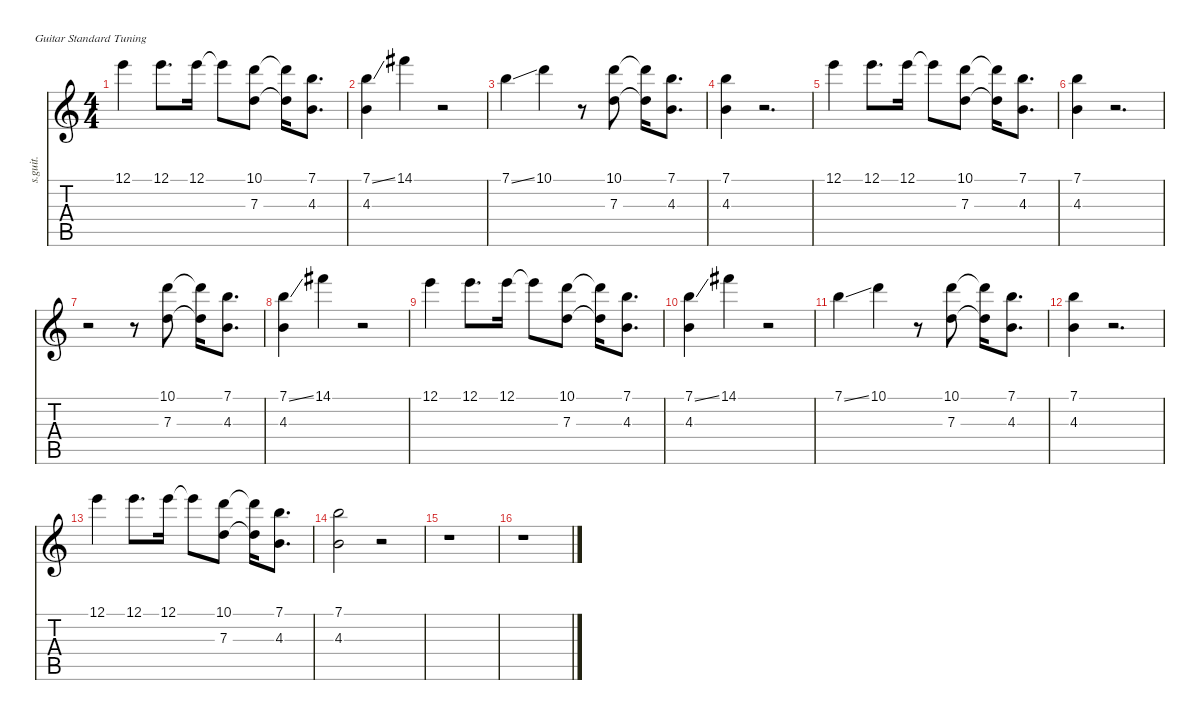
\defaultSystemsLayout 4
\hideDynamics
\bracketExtendMode nobrackets
\track ("Brian Johnson - Vocals" "s.guit.") {instrument tenorsax}
\staff {score tabs}
\tuning (E4 B3 G3 D3 A2 E2)
\displaytranspose 12
\ts (4 4)
\tempo (134 hide)
\clef g2
\ks c
12.1.4{lyrics (0 "") lyrics (1 "") lyrics (2 "") lyrics (3 "") lyrics (4 "") dy f} 12.1.8{d lyrics (0 "") lyrics (1 "") lyrics (2 "") lyrics (3 "") lyrics (4 "")} 12.1.16{lyrics (0 "") lyrics (1 "") lyrics (2 "") lyrics (3 "") lyrics (4 "")} 12.1{t}.8{lyrics (0 "") lyrics (1 "") lyrics (2 "") lyrics (3 "") lyrics (4 "")} (10.1 7.3).8{lyrics (0 "") lyrics (1 "") lyrics (2 "") lyrics (3 "") lyrics (4 "")} (10.1{t} 7.3{t}).16{lyrics (0 "") lyrics (1 "") lyrics (2 "") lyrics (3 "") lyrics (4 "")} (7.1 4.3).8{d lyrics (0 "") lyrics (1 "") lyrics (2 "") lyrics (3 "") lyrics (4 "")} |
(7.1{ss} 4.3).4{lyrics (0 "") lyrics (1 "") lyrics (2 "") lyrics (3 "") lyrics (4 "")} 14.1{acc #}.4{lyrics (0 "") lyrics (1 "") lyrics (2 "") lyrics (3 "") lyrics (4 "")} r.2 |
7.1{ss}.4{lyrics (0 "") lyrics (1 "") lyrics (2 "") lyrics (3 "") lyrics (4 "")} 10.1.4{lyrics (0 "") lyrics (1 "") lyrics (2 "") lyrics (3 "") lyrics (4 "")} r.8 (10.1 7.3).8{lyrics (0 "") lyrics (1 "") lyrics (2 "") lyrics (3 "") lyrics (4 "")} (10.1{t} 7.3{t}).16{lyrics (0 "") lyrics (1 "") lyrics (2 "") lyrics (3 "") lyrics (4 "")} (7.1 4.3).8{d lyrics (0 "") lyrics (1 "") lyrics (2 "") lyrics (3 "") lyrics (4 "")} |
(7.1 4.3).4{lyrics (0 "") lyrics (1 "") lyrics (2 "") lyrics (3 "") lyrics (4 "")} r.2{d} |
12.1.4{lyrics (0 "") lyrics (1 "") lyrics (2 "") lyrics (3 "") lyrics (4 "")} 12.1.8{d lyrics (0 "") lyrics (1 "") lyrics (2 "") lyrics (3 "") lyrics (4 "")} 12.1.16{lyrics (0 "") lyrics (1 "") lyrics (2 "") lyrics (3 "") lyrics (4 "")} 12.1{t}.8{lyrics (0 "") lyrics (1 "") lyrics (2 "") lyrics (3 "") lyrics (4 "")} (10.1 7.3).8{lyrics (0 "") lyrics (1 "") lyrics (2 "") lyrics (3 "") lyrics (4 "")} (10.1{t} 7.3{t}).16{lyrics (0 "") lyrics (1 "") lyrics (2 "") lyrics (3 "") lyrics (4 "")} (7.1 4.3).8{d lyrics (0 "") lyrics (1 "") lyrics (2 "") lyrics (3 "") lyrics (4 "")} |
(7.1 4.3).4{lyrics (0 "") lyrics (1 "") lyrics (2 "") lyrics (3 "") lyrics (4 "")} r.2{d} |
r.2 r.8 (10.1 7.3).8{lyrics (0 "") lyrics (1 "") lyrics (2 "") lyrics (3 "") lyrics (4 "")} (10.1{t} 7.3{t}).16{lyrics (0 "") lyrics (1 "") lyrics (2 "") lyrics (3 "") lyrics (4 "")} (7.1 4.3).8{d lyrics (0 "") lyrics (1 "") lyrics (2 "") lyrics (3 "") lyrics (4 "")} |
(7.1{ss} 4.3).4{lyrics (0 "") lyrics (1 "") lyrics (2 "") lyrics (3 "") lyrics (4 "")} 14.1{acc #}.4{lyrics (0 "") lyrics (1 "") lyrics (2 "") lyrics (3 "") lyrics (4 "")} r.2 |
12.1.4{lyrics (0 "") lyrics (1 "") lyrics (2 "") lyrics (3 "") lyrics (4 "")} 12.1.8{d lyrics (0 "") lyrics (1 "") lyrics (2 "") lyrics (3 "") lyrics (4 "")} 12.1.16{lyrics (0 "") lyrics (1 "") lyrics (2 "") lyrics (3 "") lyrics (4 "")} 12.1{t}.8{lyrics (0 "") lyrics (1 "") lyrics (2 "") lyrics (3 "") lyrics (4 "")} (10.1 7.3).8{lyrics (0 "") lyrics (1 "") lyrics (2 "") lyrics (3 "") lyrics (4 "")} (10.1{t} 7.3{t}).16{lyrics (0 "") lyrics (1 "") lyrics (2 "") lyrics (3 "") lyrics (4 "")} (7.1 4.3).8{d lyrics (0 "") lyrics (1 "") lyrics (2 "") lyrics (3 "") lyrics (4 "")} |
(7.1{ss} 4.3).4{lyrics (0 "") lyrics (1 "") lyrics (2 "") lyrics (3 "") lyrics (4 "")} 14.1{acc #}.4{lyrics (0 "") lyrics (1 "") lyrics (2 "") lyrics (3 "") lyrics (4 "")} r.2 |
7.1{ss}.4{lyrics (0 "") lyrics (1 "") lyrics (2 "") lyrics (3 "") lyrics (4 "")} 10.1.4{lyrics (0 "") lyrics (1 "") lyrics (2 "") lyrics (3 "") lyrics (4 "")} r.8 (10.1 7.3).8{lyrics (0 "") lyrics (1 "") lyrics (2 "") lyrics (3 "") lyrics (4 "")} (10.1{t} 7.3{t}).16{lyrics (0 "") lyrics (1 "") lyrics (2 "") lyrics (3 "") lyrics (4 "")} (7.1 4.3).8{d lyrics (0 "") lyrics (1 "") lyrics (2 "") lyrics (3 "") lyrics (4 "")} |
(7.1 4.3).4{lyrics (0 "") lyrics (1 "") lyrics (2 "") lyrics (3 "") lyrics (4 "")} r.2{d} |
12.1.4{lyrics (0 "") lyrics (1 "") lyrics (2 "") lyrics (3 "") lyrics (4 "")} 12.1.8{d lyrics (0 "") lyrics (1 "") lyrics (2 "") lyrics (3 "") lyrics (4 "")} 12.1.16{lyrics (0 "") lyrics (1 "") lyrics (2 "") lyrics (3 "") lyrics (4 "")} 12.1{t}.8{lyrics (0 "") lyrics (1 "") lyrics (2 "") lyrics (3 "") lyrics (4 "")} (10.1 7.3).8{lyrics (0 "") lyrics (1 "") lyrics (2 "") lyrics (3 "") lyrics (4 "")} (10.1{t} 7.3{t}).16{lyrics (0 "") lyrics (1 "") lyrics (2 "") lyrics (3 "") lyrics (4 "")} (7.1 4.3).8{d lyrics (0 "") lyrics (1 "") lyrics (2 "") lyrics (3 "") lyrics (4 "")} |
\tempo (126 hide)
(7.1 4.3).2{lyrics (0 "") lyrics (1 "") lyrics (2 "") lyrics (3 "") lyrics (4 "")} r.2 |
\tempo (118 hide)
r.1 |
\tempo (108 hide)
r.1
